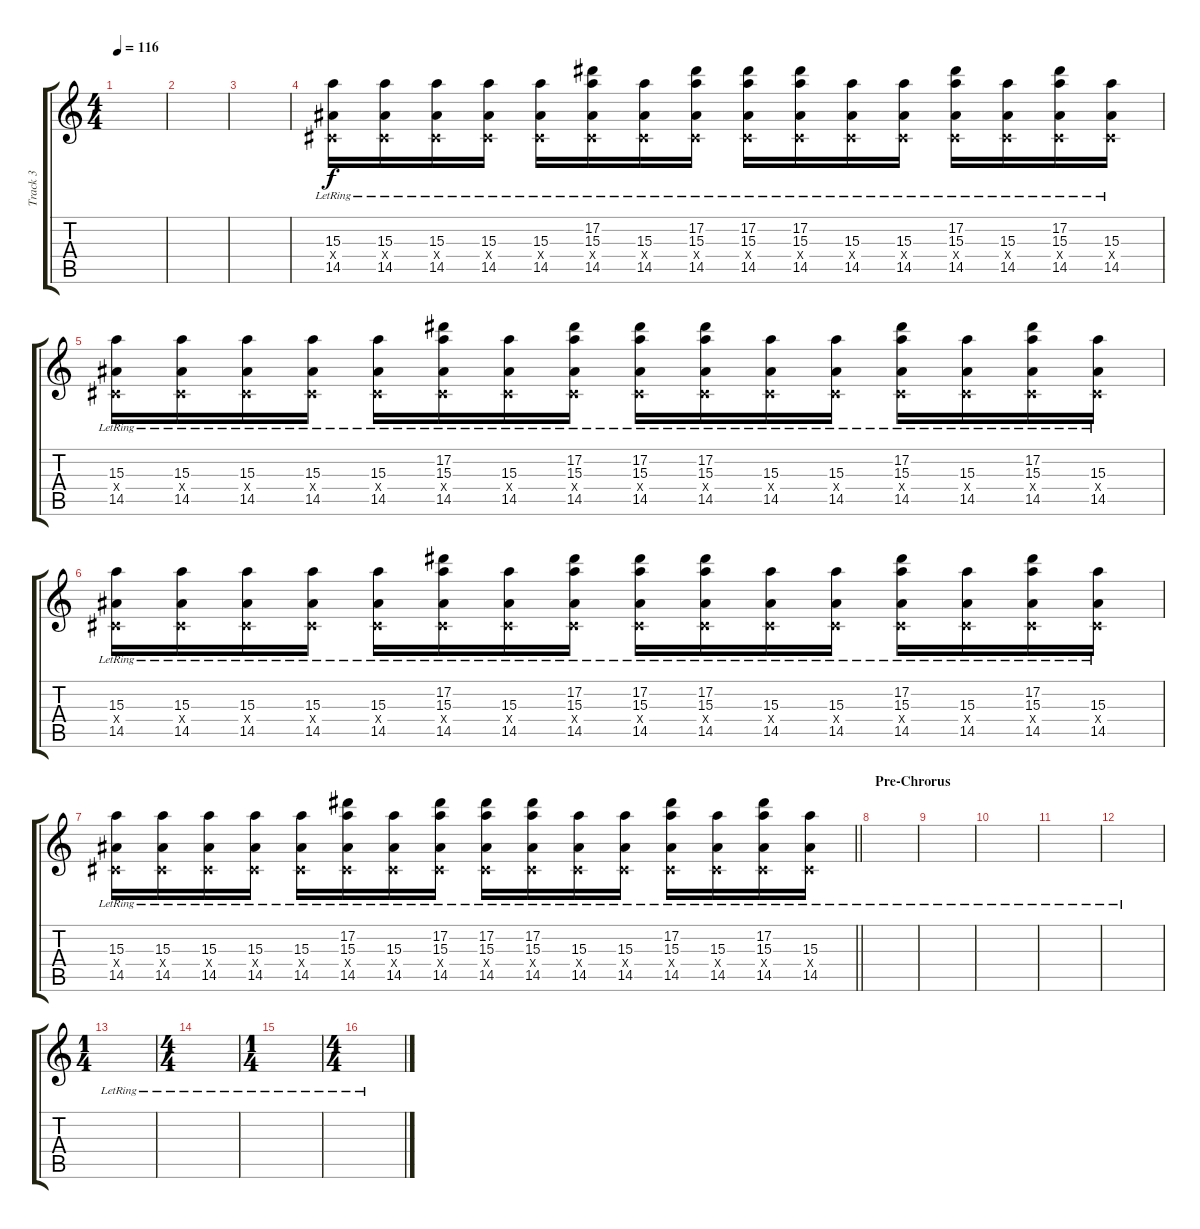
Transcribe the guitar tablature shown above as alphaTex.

\track ("Track 3" "Track 3") {instrument distortionguitar}
\staff {score tabs}
\tuning (B3 Bb3 Gb3 Db3 Ab2 Db2) {hide}
\ts (4 4)
\tempo 116
\clef g2
\ks c
|
|
|
(15.3{lr} 0.4{x} 14.5{lr}).16 (15.3{lr} 0.4{x} 14.5{lr}).16 (15.3{lr} 0.4{x} 14.5{lr}).16 (15.3{lr} 0.4{x} 14.5{lr}).16 (15.3{lr} 0.4{x} 14.5{lr}).16 (17.2{lr} 15.3{lr} 0.4{x} 14.5{lr}).16 (15.3{lr} 0.4{x} 14.5{lr}).16 (17.2{lr} 15.3{lr} 0.4{x} 14.5{lr}).16 (17.2{lr} 15.3{lr} 0.4{x} 14.5{lr}).16 (17.2{lr} 15.3{lr} 0.4{x} 14.5{lr}).16 (15.3{lr} 0.4{x} 14.5{lr}).16 (15.3{lr} 0.4{x} 14.5{lr}).16 (17.2{lr} 15.3{lr} 0.4{x} 14.5{lr}).16 (15.3{lr} 0.4{x} 14.5{lr}).16 (17.2{lr} 15.3{lr} 0.4{x} 14.5{lr}).16 (15.3{lr} 0.4{x} 14.5{lr}).16 |
(15.3{lr} 0.4{x} 14.5{lr}).16 (15.3{lr} 0.4{x} 14.5{lr}).16 (15.3{lr} 0.4{x} 14.5{lr}).16 (15.3{lr} 0.4{x} 14.5{lr}).16 (15.3{lr} 0.4{x} 14.5{lr}).16 (17.2{lr} 15.3{lr} 0.4{x} 14.5{lr}).16 (15.3{lr} 0.4{x} 14.5{lr}).16 (17.2{lr} 15.3{lr} 0.4{x} 14.5{lr}).16 (17.2{lr} 15.3{lr} 0.4{x} 14.5{lr}).16 (17.2{lr} 15.3{lr} 0.4{x} 14.5{lr}).16 (15.3{lr} 0.4{x} 14.5{lr}).16 (15.3{lr} 0.4{x} 14.5{lr}).16 (17.2{lr} 15.3{lr} 0.4{x} 14.5{lr}).16 (15.3{lr} 0.4{x} 14.5{lr}).16 (17.2{lr} 15.3{lr} 0.4{x} 14.5{lr}).16 (15.3{lr} 0.4{x} 14.5{lr}).16 |
(15.3{lr} 0.4{x} 14.5{lr}).16 (15.3{lr} 0.4{x} 14.5{lr}).16 (15.3{lr} 0.4{x} 14.5{lr}).16 (15.3{lr} 0.4{x} 14.5{lr}).16 (15.3{lr} 0.4{x} 14.5{lr}).16 (17.2{lr} 15.3{lr} 0.4{x} 14.5{lr}).16 (15.3{lr} 0.4{x} 14.5{lr}).16 (17.2{lr} 15.3{lr} 0.4{x} 14.5{lr}).16 (17.2{lr} 15.3{lr} 0.4{x} 14.5{lr}).16 (17.2{lr} 15.3{lr} 0.4{x} 14.5{lr}).16 (15.3{lr} 0.4{x} 14.5{lr}).16 (15.3{lr} 0.4{x} 14.5{lr}).16 (17.2{lr} 15.3{lr} 0.4{x} 14.5{lr}).16 (15.3{lr} 0.4{x} 14.5{lr}).16 (17.2{lr} 15.3{lr} 0.4{x} 14.5{lr}).16 (15.3{lr} 0.4{x} 14.5{lr}).16 |
\barLineRight lightlight
(15.3{lr} 0.4{x} 14.5{lr}).16 (15.3{lr} 0.4{x} 14.5{lr}).16 (15.3{lr} 0.4{x} 14.5{lr}).16 (15.3{lr} 0.4{x} 14.5{lr}).16 (15.3{lr} 0.4{x} 14.5{lr}).16 (17.2{lr} 15.3{lr} 0.4{x} 14.5{lr}).16 (15.3{lr} 0.4{x} 14.5{lr}).16 (17.2{lr} 15.3{lr} 0.4{x} 14.5{lr}).16 (17.2{lr} 15.3{lr} 0.4{x} 14.5{lr}).16 (17.2{lr} 15.3{lr} 0.4{x} 14.5{lr}).16 (15.3{lr} 0.4{x} 14.5{lr}).16 (15.3{lr} 0.4{x} 14.5{lr}).16 (17.2{lr} 15.3{lr} 0.4{x} 14.5{lr}).16 (15.3{lr} 0.4{x} 14.5{lr}).16 (17.2{lr} 15.3{lr} 0.4{x} 14.5{lr}).16 (15.3{lr} 0.4{x} 14.5{lr}).16 |
\section ("" "Pre-Chrorus")
|
|
|
|
|
\ts (1 4)
|
\ts (4 4)
|
\ts (1 4)
|
\ts (4 4)
